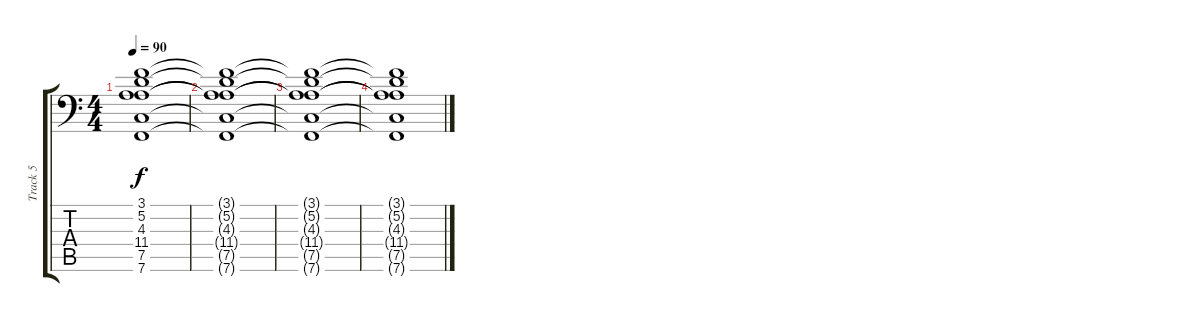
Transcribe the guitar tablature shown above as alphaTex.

\track ("Track 5" "Track 5") {instrument fx6goblins}
\staff {score tabs}
\tuning (D4 A3 F3 Bb2 F2 Bb1) {hide}
\ts (4 4)
\tempo 90
\clef f4
\ks c
(3.1{t} 5.2{t} 4.3{t} 11.4{t} 7.5{t} 7.6{t}).1{dy f} |
(3.1{t} 5.2{t} 4.3{t} 11.4{t} 7.5{t} 7.6{t}).1 |
(3.1{t} 5.2{t} 4.3{t} 11.4{t} 7.5{t} 7.6{t}).1 |
(3.1{t} 5.2{t} 4.3{t} 11.4{t} 7.5{t} 7.6{t}).1
